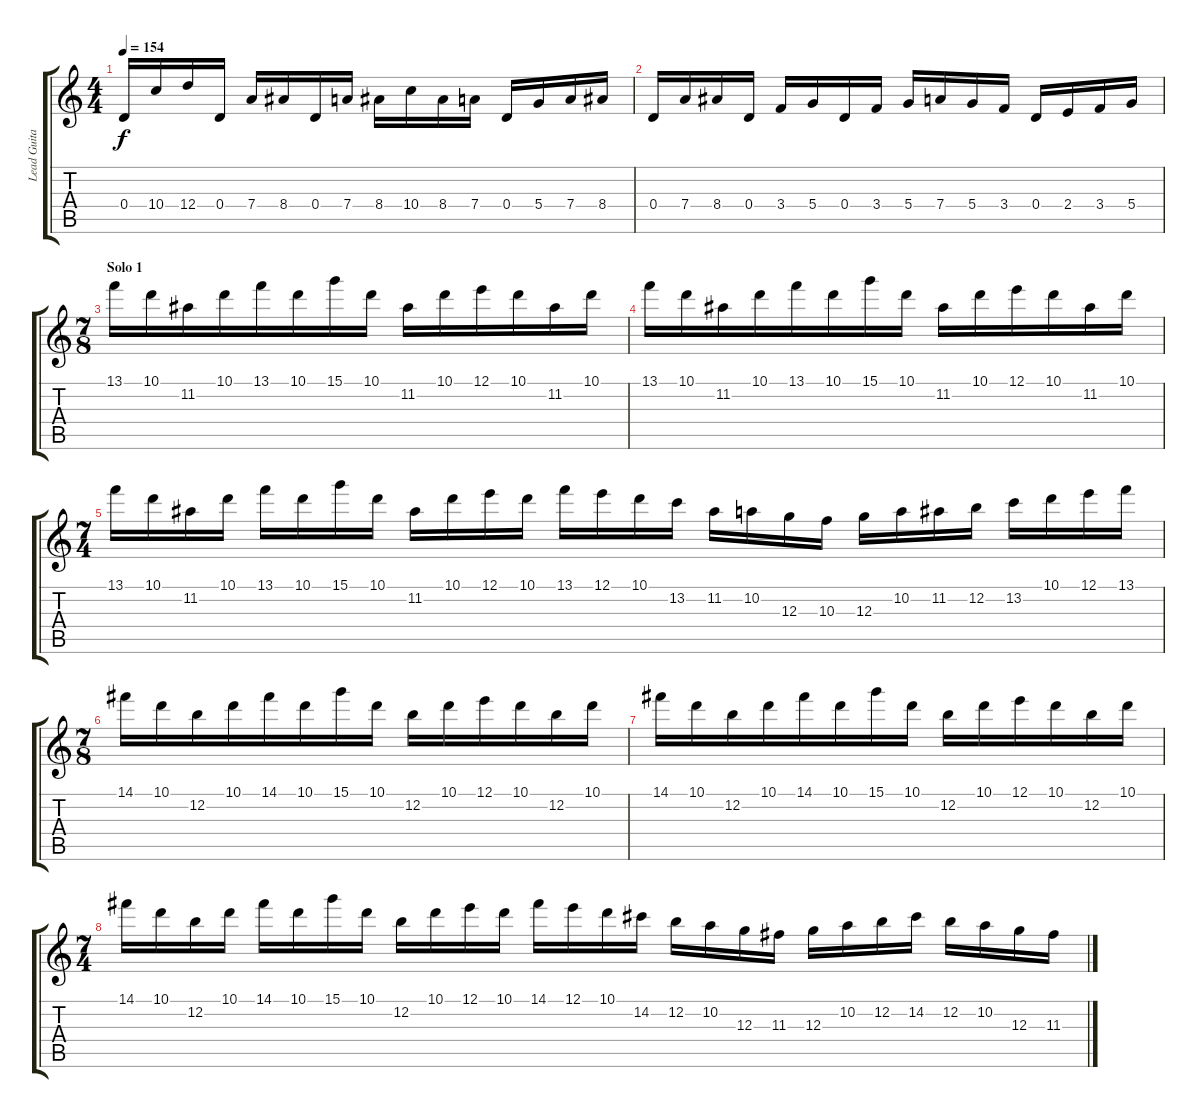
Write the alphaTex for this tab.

\track ("Lead Guitar" "Lead Guita") {instrument distortionguitar}
\staff {score tabs}
\tuning (E4 B3 G3 D3 A2 E2) {hide}
\ts (4 4)
\tempo 154
\clef g2
\ks c
0.4.16{dy f} 10.4.16 12.4.16 0.4.16 7.4.16 8.4.16 0.4.16 7.4.16 8.4.16 10.4.16 8.4.16 7.4.16 0.4.16 5.4.16 7.4.16 8.4.16 |
0.4.16 7.4.16 8.4.16 0.4.16 3.4.16 5.4.16 0.4.16 3.4.16 5.4.16 7.4.16 5.4.16 3.4.16 0.4.16 2.4.16 3.4.16 5.4.16 |
\ts (7 8)
\section ("" "Solo 1")
13.1.16 10.1.16 11.2.16 10.1.16 13.1.16 10.1.16 15.1.16 10.1.16 11.2.16 10.1.16 12.1.16 10.1.16 11.2.16 10.1.16 |
13.1.16 10.1.16 11.2.16 10.1.16 13.1.16 10.1.16 15.1.16 10.1.16 11.2.16 10.1.16 12.1.16 10.1.16 11.2.16 10.1.16 |
\ts (7 4)
13.1.16 10.1.16 11.2.16 10.1.16 13.1.16 10.1.16 15.1.16 10.1.16 11.2.16 10.1.16 12.1.16 10.1.16 13.1.16 12.1.16 10.1.16 13.2.16 11.2.16 10.2.16 12.3.16 10.3.16 12.3.16 10.2.16 11.2.16 12.2.16 13.2.16 10.1.16 12.1.16 13.1.16 |
\ts (7 8)
14.1.16 10.1.16 12.2.16 10.1.16 14.1.16 10.1.16 15.1.16 10.1.16 12.2.16 10.1.16 12.1.16 10.1.16 12.2.16 10.1.16 |
14.1.16 10.1.16 12.2.16 10.1.16 14.1.16 10.1.16 15.1.16 10.1.16 12.2.16 10.1.16 12.1.16 10.1.16 12.2.16 10.1.16 |
\ts (7 4)
14.1.16 10.1.16 12.2.16 10.1.16 14.1.16 10.1.16 15.1.16 10.1.16 12.2.16 10.1.16 12.1.16 10.1.16 14.1.16 12.1.16 10.1.16 14.2.16 12.2.16 10.2.16 12.3.16 11.3.16 12.3.16 10.2.16 12.2.16 14.2.16 12.2.16 10.2.16 12.3.16 11.3.16
